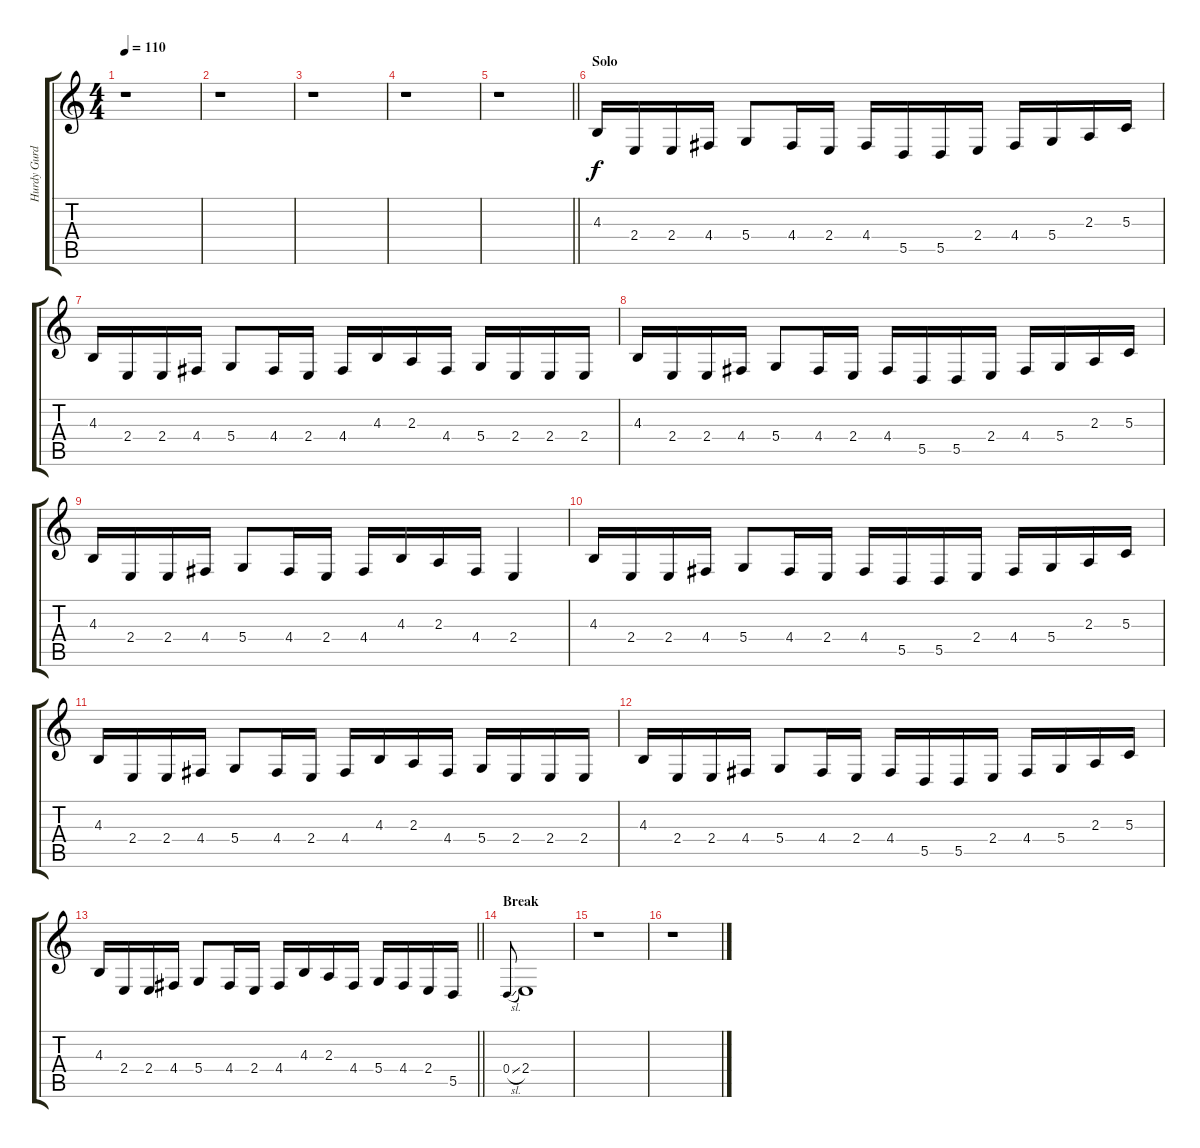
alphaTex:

\track ("Hurdy Gurdy" "Hurdy Gurd") {instrument cello}
\staff {score tabs}
\tuning (E4 B3 G3 D3 A2 E2) {hide}
\ts (4 4)
\tempo 110
\clef g2
\ks c
r.1{dy f} |
r.1 |
r.1 |
r.1 |
\barLineRight lightlight
r.1 |
\section ("" "Solo")
4.3.16{volume 16} 2.4.16 2.4.16 4.4.16 5.4.8 4.4.16 2.4.16 4.4.16 5.5.16 5.5.16 2.4.16 4.4.16 5.4.16 2.3.16 5.3.16 |
4.3.16 2.4.16 2.4.16 4.4.16 5.4.8 4.4.16 2.4.16 4.4.16 4.3.16 2.3.16 4.4.16 5.4.16 2.4.16 2.4.16 2.4.16 |
4.3.16 2.4.16 2.4.16 4.4.16 5.4.8 4.4.16 2.4.16 4.4.16 5.5.16 5.5.16 2.4.16 4.4.16 5.4.16 2.3.16 5.3.16 |
4.3.16 2.4.16 2.4.16 4.4.16 5.4.8 4.4.16 2.4.16 4.4.16 4.3.16 2.3.16 4.4.16 2.4.4 |
4.3.16 2.4.16 2.4.16 4.4.16 5.4.8 4.4.16 2.4.16 4.4.16 5.5.16 5.5.16 2.4.16 4.4.16 5.4.16 2.3.16 5.3.16 |
4.3.16 2.4.16 2.4.16 4.4.16 5.4.8 4.4.16 2.4.16 4.4.16 4.3.16 2.3.16 4.4.16 5.4.16 2.4.16 2.4.16 2.4.16 |
4.3.16 2.4.16 2.4.16 4.4.16 5.4.8 4.4.16 2.4.16 4.4.16 5.5.16 5.5.16 2.4.16 4.4.16 5.4.16 2.3.16 5.3.16 |
\barLineRight lightlight
4.3.16 2.4.16 2.4.16 4.4.16 5.4.8 4.4.16 2.4.16 4.4.16 4.3.16 2.3.16 4.4.16 5.4.16 4.4.16 2.4.16 5.5.16 |
\section ("" "Break")
0.4{sl}.8{gr onbeat} 2.4.1 |
r.1 |
r.1
